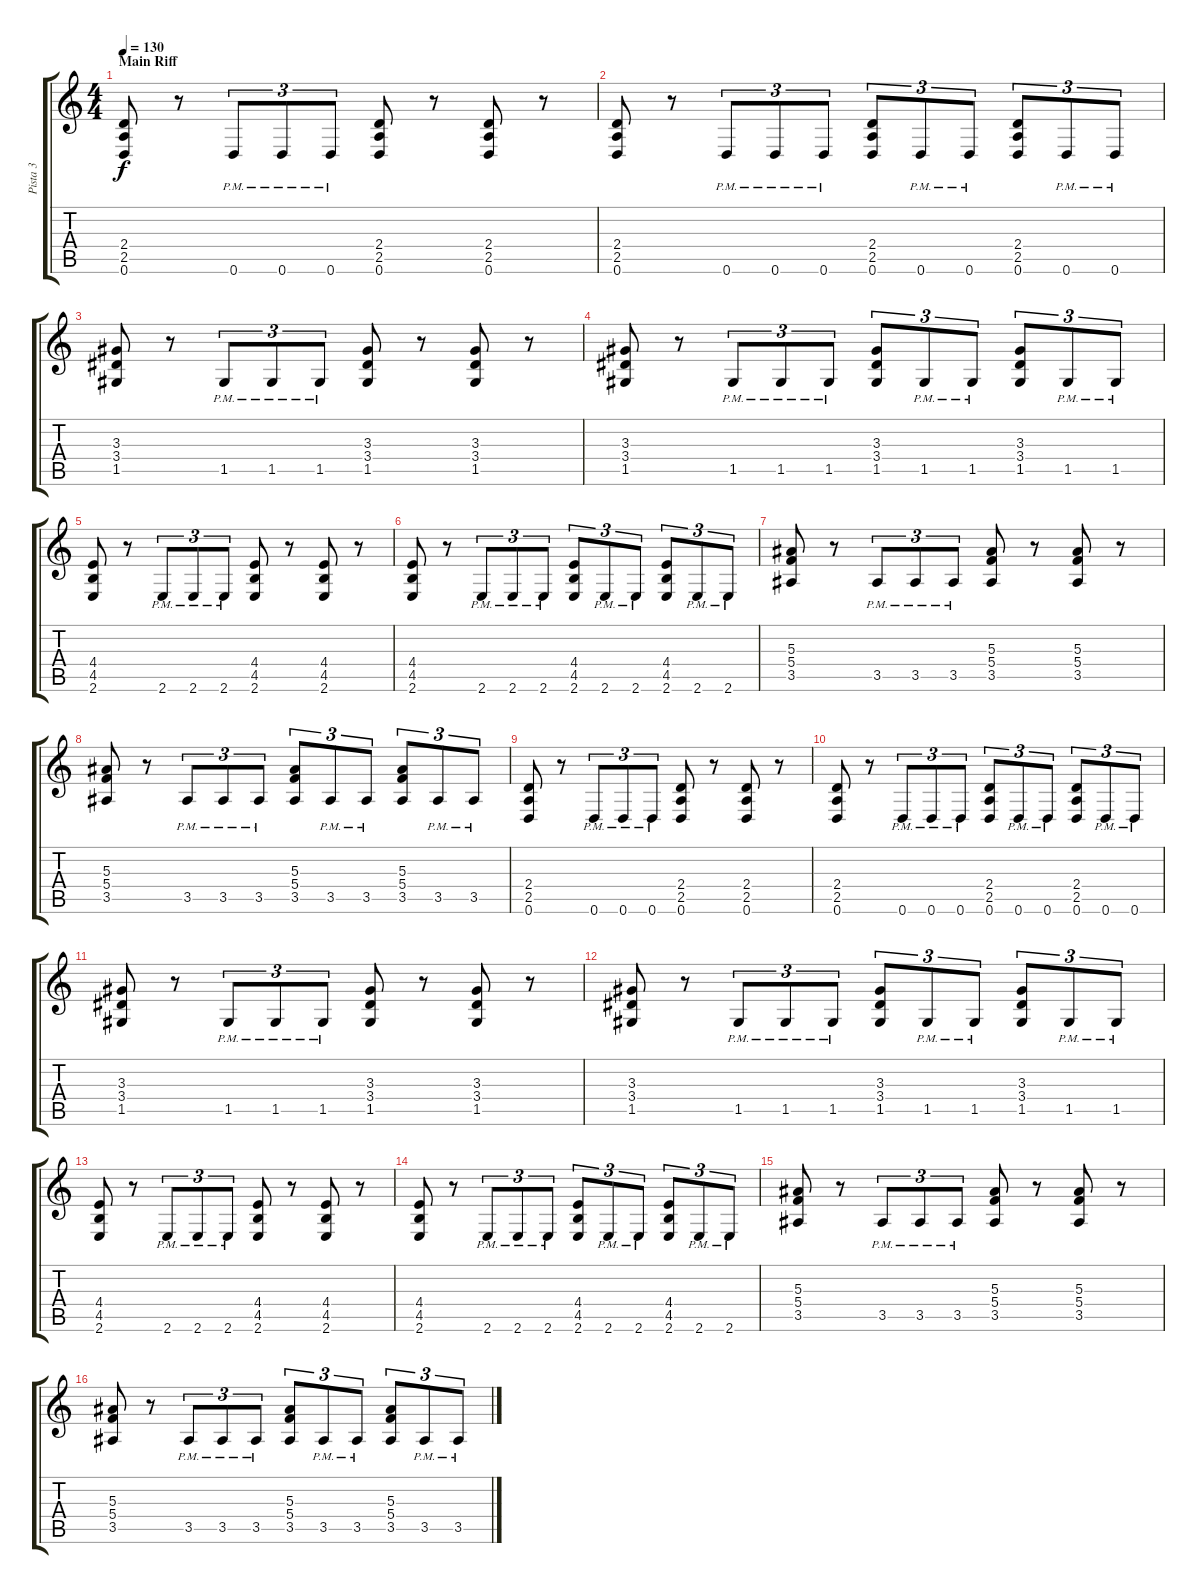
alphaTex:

\track ("Pista 3" "Pista 3") {instrument overdrivenguitar}
\staff {score tabs}
\tuning (D4 A3 F3 C3 G2 D2) {hide}
\ts (4 4)
\section ("" "Main Riff")
\tempo 130
\clef g2
\ks c
(2.4 2.5 0.6).8{dy f} r.8 0.6{pm}.8{tu (3 2)} 0.6{pm}.8{tu (3 2)} 0.6{pm}.8{tu (3 2)} (2.4 2.5 0.6).8 r.8 (2.4 2.5 0.6).8 r.8 |
(2.4 2.5 0.6).8 r.8 0.6{pm}.8{tu (3 2)} 0.6{pm}.8{tu (3 2)} 0.6{pm}.8{tu (3 2)} (2.4 2.5 0.6).8{tu (3 2)} 0.6{pm}.8{tu (3 2)} 0.6{pm}.8{tu (3 2)} (2.4 2.5 0.6).8{tu (3 2)} 0.6{pm}.8{tu (3 2)} 0.6{pm}.8{tu (3 2)} |
(3.3 3.4 1.5).8 r.8 1.5{pm}.8{tu (3 2)} 1.5{pm}.8{tu (3 2)} 1.5{pm}.8{tu (3 2)} (3.3 3.4 1.5).8 r.8 (3.3 3.4 1.5).8 r.8 |
(3.3 3.4 1.5).8 r.8 1.5{pm}.8{tu (3 2)} 1.5{pm}.8{tu (3 2)} 1.5{pm}.8{tu (3 2)} (3.3 3.4 1.5).8{tu (3 2)} 1.5{pm}.8{tu (3 2)} 1.5{pm}.8{tu (3 2)} (3.3 3.4 1.5).8{tu (3 2)} 1.5{pm}.8{tu (3 2)} 1.5{pm}.8{tu (3 2)} |
(4.4 4.5 2.6).8 r.8 2.6{pm}.8{tu (3 2)} 2.6{pm}.8{tu (3 2)} 2.6{pm}.8{tu (3 2)} (4.4 4.5 2.6).8 r.8 (4.4 4.5 2.6).8 r.8 |
(4.4 4.5 2.6).8 r.8 2.6{pm}.8{tu (3 2)} 2.6{pm}.8{tu (3 2)} 2.6{pm}.8{tu (3 2)} (4.4 4.5 2.6).8{tu (3 2)} 2.6{pm}.8{tu (3 2)} 2.6{pm}.8{tu (3 2)} (4.4 4.5 2.6).8{tu (3 2)} 2.6{pm}.8{tu (3 2)} 2.6{pm}.8{tu (3 2)} |
(5.3 5.4 3.5).8 r.8 3.5{pm}.8{tu (3 2)} 3.5{pm}.8{tu (3 2)} 3.5{pm}.8{tu (3 2)} (5.3 5.4 3.5).8 r.8 (5.3 5.4 3.5).8 r.8 |
(5.3 5.4 3.5).8 r.8 3.5{pm}.8{tu (3 2)} 3.5{pm}.8{tu (3 2)} 3.5{pm}.8{tu (3 2)} (5.3 5.4 3.5).8{tu (3 2)} 3.5{pm}.8{tu (3 2)} 3.5{pm}.8{tu (3 2)} (5.3 5.4 3.5).8{tu (3 2)} 3.5{pm}.8{tu (3 2)} 3.5{pm}.8{tu (3 2)} |
(2.4 2.5 0.6).8 r.8 0.6{pm}.8{tu (3 2)} 0.6{pm}.8{tu (3 2)} 0.6{pm}.8{tu (3 2)} (2.4 2.5 0.6).8 r.8 (2.4 2.5 0.6).8 r.8 |
(2.4 2.5 0.6).8 r.8 0.6{pm}.8{tu (3 2)} 0.6{pm}.8{tu (3 2)} 0.6{pm}.8{tu (3 2)} (2.4 2.5 0.6).8{tu (3 2)} 0.6{pm}.8{tu (3 2)} 0.6{pm}.8{tu (3 2)} (2.4 2.5 0.6).8{tu (3 2)} 0.6{pm}.8{tu (3 2)} 0.6{pm}.8{tu (3 2)} |
(3.3 3.4 1.5).8 r.8 1.5{pm}.8{tu (3 2)} 1.5{pm}.8{tu (3 2)} 1.5{pm}.8{tu (3 2)} (3.3 3.4 1.5).8 r.8 (3.3 3.4 1.5).8 r.8 |
(3.3 3.4 1.5).8 r.8 1.5{pm}.8{tu (3 2)} 1.5{pm}.8{tu (3 2)} 1.5{pm}.8{tu (3 2)} (3.3 3.4 1.5).8{tu (3 2)} 1.5{pm}.8{tu (3 2)} 1.5{pm}.8{tu (3 2)} (3.3 3.4 1.5).8{tu (3 2)} 1.5{pm}.8{tu (3 2)} 1.5{pm}.8{tu (3 2)} |
(4.4 4.5 2.6).8 r.8 2.6{pm}.8{tu (3 2)} 2.6{pm}.8{tu (3 2)} 2.6{pm}.8{tu (3 2)} (4.4 4.5 2.6).8 r.8 (4.4 4.5 2.6).8 r.8 |
(4.4 4.5 2.6).8 r.8 2.6{pm}.8{tu (3 2)} 2.6{pm}.8{tu (3 2)} 2.6{pm}.8{tu (3 2)} (4.4 4.5 2.6).8{tu (3 2)} 2.6{pm}.8{tu (3 2)} 2.6{pm}.8{tu (3 2)} (4.4 4.5 2.6).8{tu (3 2)} 2.6{pm}.8{tu (3 2)} 2.6{pm}.8{tu (3 2)} |
(5.3 5.4 3.5).8 r.8 3.5{pm}.8{tu (3 2)} 3.5{pm}.8{tu (3 2)} 3.5{pm}.8{tu (3 2)} (5.3 5.4 3.5).8 r.8 (5.3 5.4 3.5).8 r.8 |
(5.3 5.4 3.5).8 r.8 3.5{pm}.8{tu (3 2)} 3.5{pm}.8{tu (3 2)} 3.5{pm}.8{tu (3 2)} (5.3 5.4 3.5).8{tu (3 2)} 3.5{pm}.8{tu (3 2)} 3.5{pm}.8{tu (3 2)} (5.3 5.4 3.5).8{tu (3 2)} 3.5{pm}.8{tu (3 2)} 3.5{pm}.8{tu (3 2)}
